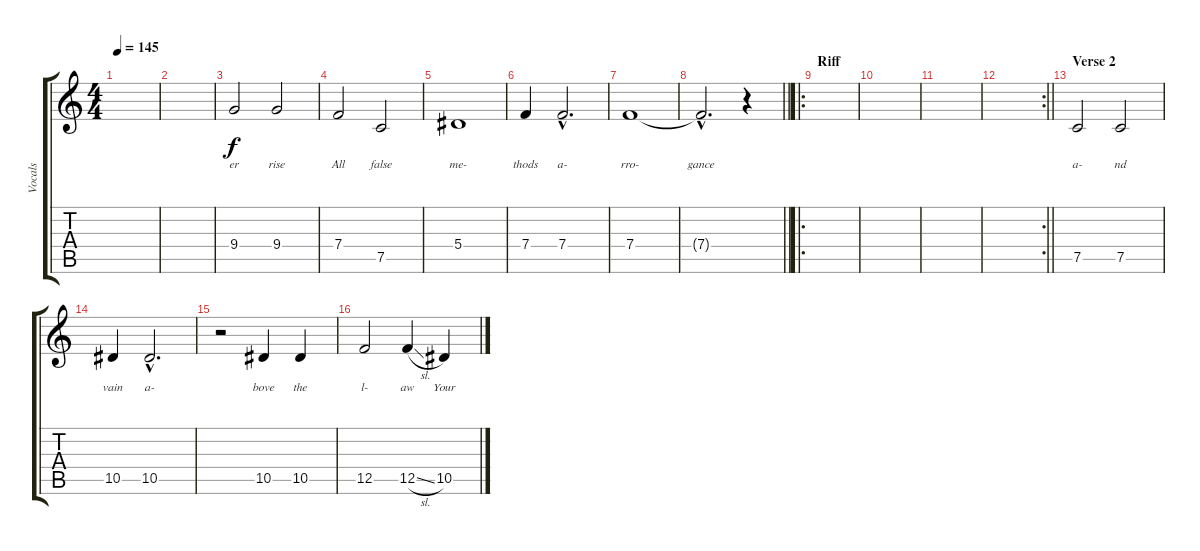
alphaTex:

\track ("Vocals" "Vocals") {instrument overdrivenguitar}
\staff {score tabs}
\tuning (C4 G3 Eb3 Bb2 F2 C2) {hide}
\ts (4 4)
\tempo 145
\clef g2
\ks c
|
|
9.4.2{lyrics (0 "er") lyrics (1 "") lyrics (2 "") lyrics (3 "") lyrics (4 "")} 9.4.2{lyrics (0 "rise") lyrics (1 "") lyrics (2 "") lyrics (3 "") lyrics (4 "")} |
7.4.2{lyrics (0 "All") lyrics (1 "") lyrics (2 "") lyrics (3 "") lyrics (4 "")} 7.5.2{lyrics (0 "false") lyrics (1 "") lyrics (2 "") lyrics (3 "") lyrics (4 "")} |
5.4.1{lyrics (0 "me-") lyrics (1 "") lyrics (2 "") lyrics (3 "") lyrics (4 "")} |
7.4.4{lyrics (0 "thods") lyrics (1 "") lyrics (2 "") lyrics (3 "") lyrics (4 "")} 7.4{hac}.2{d lyrics (0 "a-") lyrics (1 "") lyrics (2 "") lyrics (3 "") lyrics (4 "")} |
7.4.1{lyrics (0 "rro-") lyrics (1 "") lyrics (2 "") lyrics (3 "") lyrics (4 "")} |
\barLineRight lightlight
7.4{hac t}.2{d lyrics (0 "gance") lyrics (1 "") lyrics (2 "") lyrics (3 "") lyrics (4 "")} r.4 |
\ro
\section ("" "Riff")
|
|
|
\rc 2
\barLineRight lightlight
|
\section ("" "Verse 2")
7.5.2{lyrics (0 "a-") lyrics (1 "") lyrics (2 "") lyrics (3 "") lyrics (4 "")} 7.5.2{lyrics (0 "nd") lyrics (1 "") lyrics (2 "") lyrics (3 "") lyrics (4 "")} |
10.5.4{lyrics (0 "vain") lyrics (1 "") lyrics (2 "") lyrics (3 "") lyrics (4 "")} 10.5{hac}.2{d lyrics (0 "a-") lyrics (1 "") lyrics (2 "") lyrics (3 "") lyrics (4 "")} |
r.2 10.5.4{lyrics (0 "bove") lyrics (1 "") lyrics (2 "") lyrics (3 "") lyrics (4 "")} 10.5.4{lyrics (0 "the") lyrics (1 "") lyrics (2 "") lyrics (3 "") lyrics (4 "")} |
12.5.2{lyrics (0 "l-") lyrics (1 "") lyrics (2 "") lyrics (3 "") lyrics (4 "")} 12.5{sl}.4{lyrics (0 "aw") lyrics (1 "") lyrics (2 "") lyrics (3 "") lyrics (4 "")} 10.5.4{lyrics (0 "Your") lyrics (1 "") lyrics (2 "") lyrics (3 "") lyrics (4 "")}
